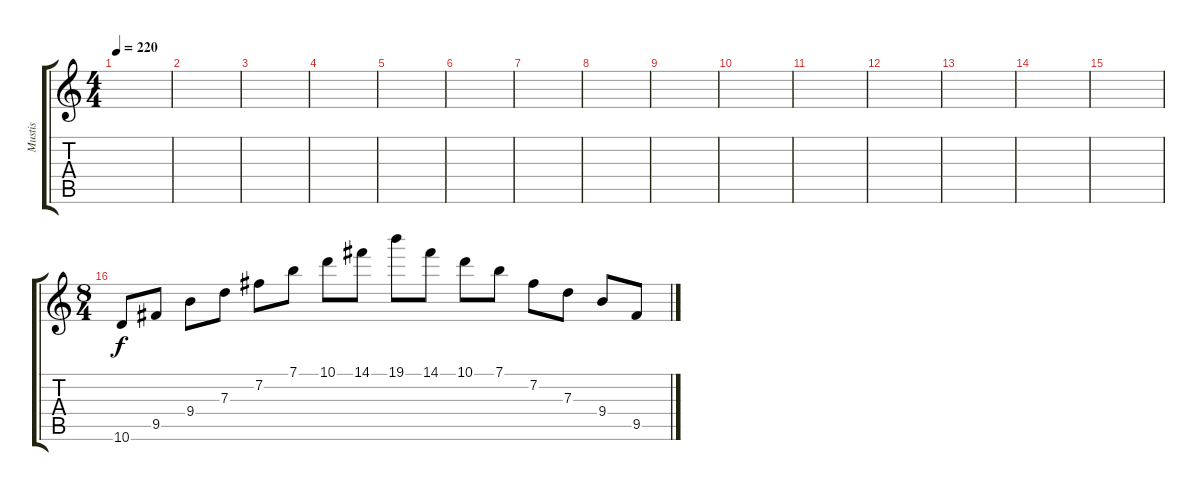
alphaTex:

\track ("Mustis" "Mustis") {instrument electricguitarjazz}
\staff {score tabs}
\tuning (E4 B3 G3 D3 A2 E2) {hide}
\ts (4 4)
\tempo 220
\clef g2
\ks c
|
|
|
|
|
|
|
|
|
|
|
|
|
|
|
\ts (8 4)
10.6.8 9.5.8 9.4.8 7.3.8 7.2.8 7.1.8 10.1.8 14.1.8 19.1.8 14.1.8 10.1.8 7.1.8 7.2.8 7.3.8 9.4.8 9.5.8
